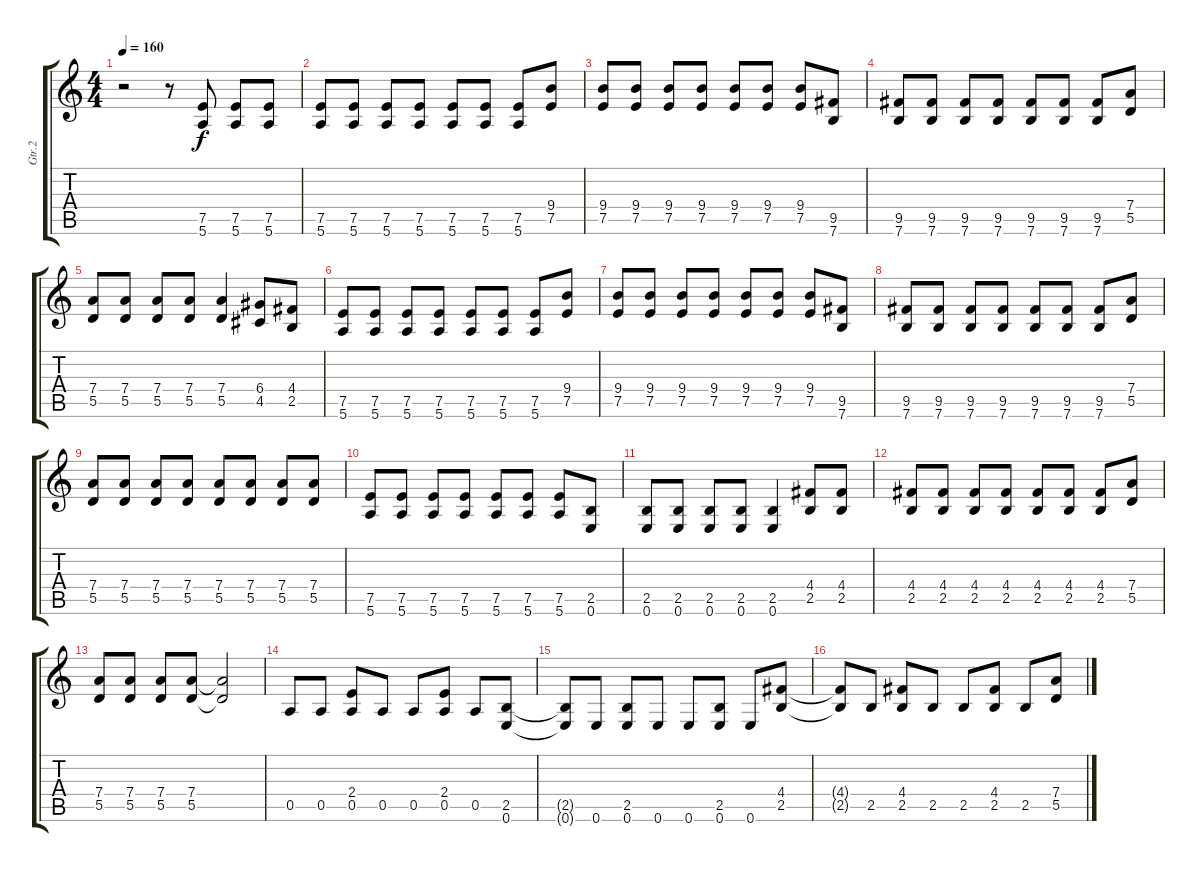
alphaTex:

\track ("Gtr.2" "Gtr.2") {instrument overdrivenguitar}
\staff {score tabs}
\tuning (E4 B3 G3 D3 A2 E2) {hide}
\ts (4 4)
\tempo 160
\clef g2
\ks c
r.2{dy f instrument overdrivenguitar} r.8 (7.5 5.6).8 (7.5 5.6).8 (7.5 5.6).8 |
(7.5 5.6).8 (7.5 5.6).8 (7.5 5.6).8 (7.5 5.6).8 (7.5 5.6).8 (7.5 5.6).8 (7.5 5.6).8 (9.4 7.5).8 |
(9.4 7.5).8 (9.4 7.5).8 (9.4 7.5).8 (9.4 7.5).8 (9.4 7.5).8 (9.4 7.5).8 (9.4 7.5).8 (9.5 7.6).8 |
(9.5 7.6).8 (9.5 7.6).8 (9.5 7.6).8 (9.5 7.6).8 (9.5 7.6).8 (9.5 7.6).8 (9.5 7.6).8 (7.4 5.5).8 |
(7.4 5.5).8 (7.4 5.5).8 (7.4 5.5).8 (7.4 5.5).8 (7.4 5.5).4 (6.4 4.5).8 (4.4 2.5).8 |
(7.5 5.6).8 (7.5 5.6).8 (7.5 5.6).8 (7.5 5.6).8 (7.5 5.6).8 (7.5 5.6).8 (7.5 5.6).8 (9.4 7.5).8 |
(9.4 7.5).8 (9.4 7.5).8 (9.4 7.5).8 (9.4 7.5).8 (9.4 7.5).8 (9.4 7.5).8 (9.4 7.5).8 (9.5 7.6).8 |
(9.5 7.6).8 (9.5 7.6).8 (9.5 7.6).8 (9.5 7.6).8 (9.5 7.6).8 (9.5 7.6).8 (9.5 7.6).8 (7.4 5.5).8 |
(7.4 5.5).8 (7.4 5.5).8 (7.4 5.5).8 (7.4 5.5).8 (7.4 5.5).8 (7.4 5.5).8 (7.4 5.5).8 (7.4 5.5).8 |
(7.5 5.6).8 (7.5 5.6).8 (7.5 5.6).8 (7.5 5.6).8 (7.5 5.6).8 (7.5 5.6).8 (7.5 5.6).8 (2.5 0.6).8 |
(2.5 0.6).8 (2.5 0.6).8 (2.5 0.6).8 (2.5 0.6).8 (2.5 0.6).4 (4.4 2.5).8 (4.4 2.5).8 |
(4.4 2.5).8 (4.4 2.5).8 (4.4 2.5).8 (4.4 2.5).8 (4.4 2.5).8 (4.4 2.5).8 (4.4 2.5).8 (7.4 5.5).8 |
(7.4 5.5).8 (7.4 5.5).8 (7.4 5.5).8 (7.4 5.5).8 (7.4{t} 5.5{t}).2 |
0.5.8 0.5.8 (2.4 0.5).8 0.5.8 0.5.8 (2.4 0.5).8 0.5.8 (2.5 0.6).8 |
(2.5{t} 0.6{t}).8 0.6.8 (2.5 0.6).8 0.6.8 0.6.8 (2.5 0.6).8 0.6.8 (4.4 2.5).8 |
(4.4{t} 2.5{t}).8 2.5.8 (4.4 2.5).8 2.5.8 2.5.8 (4.4 2.5).8 2.5.8 (7.4 5.5).8
